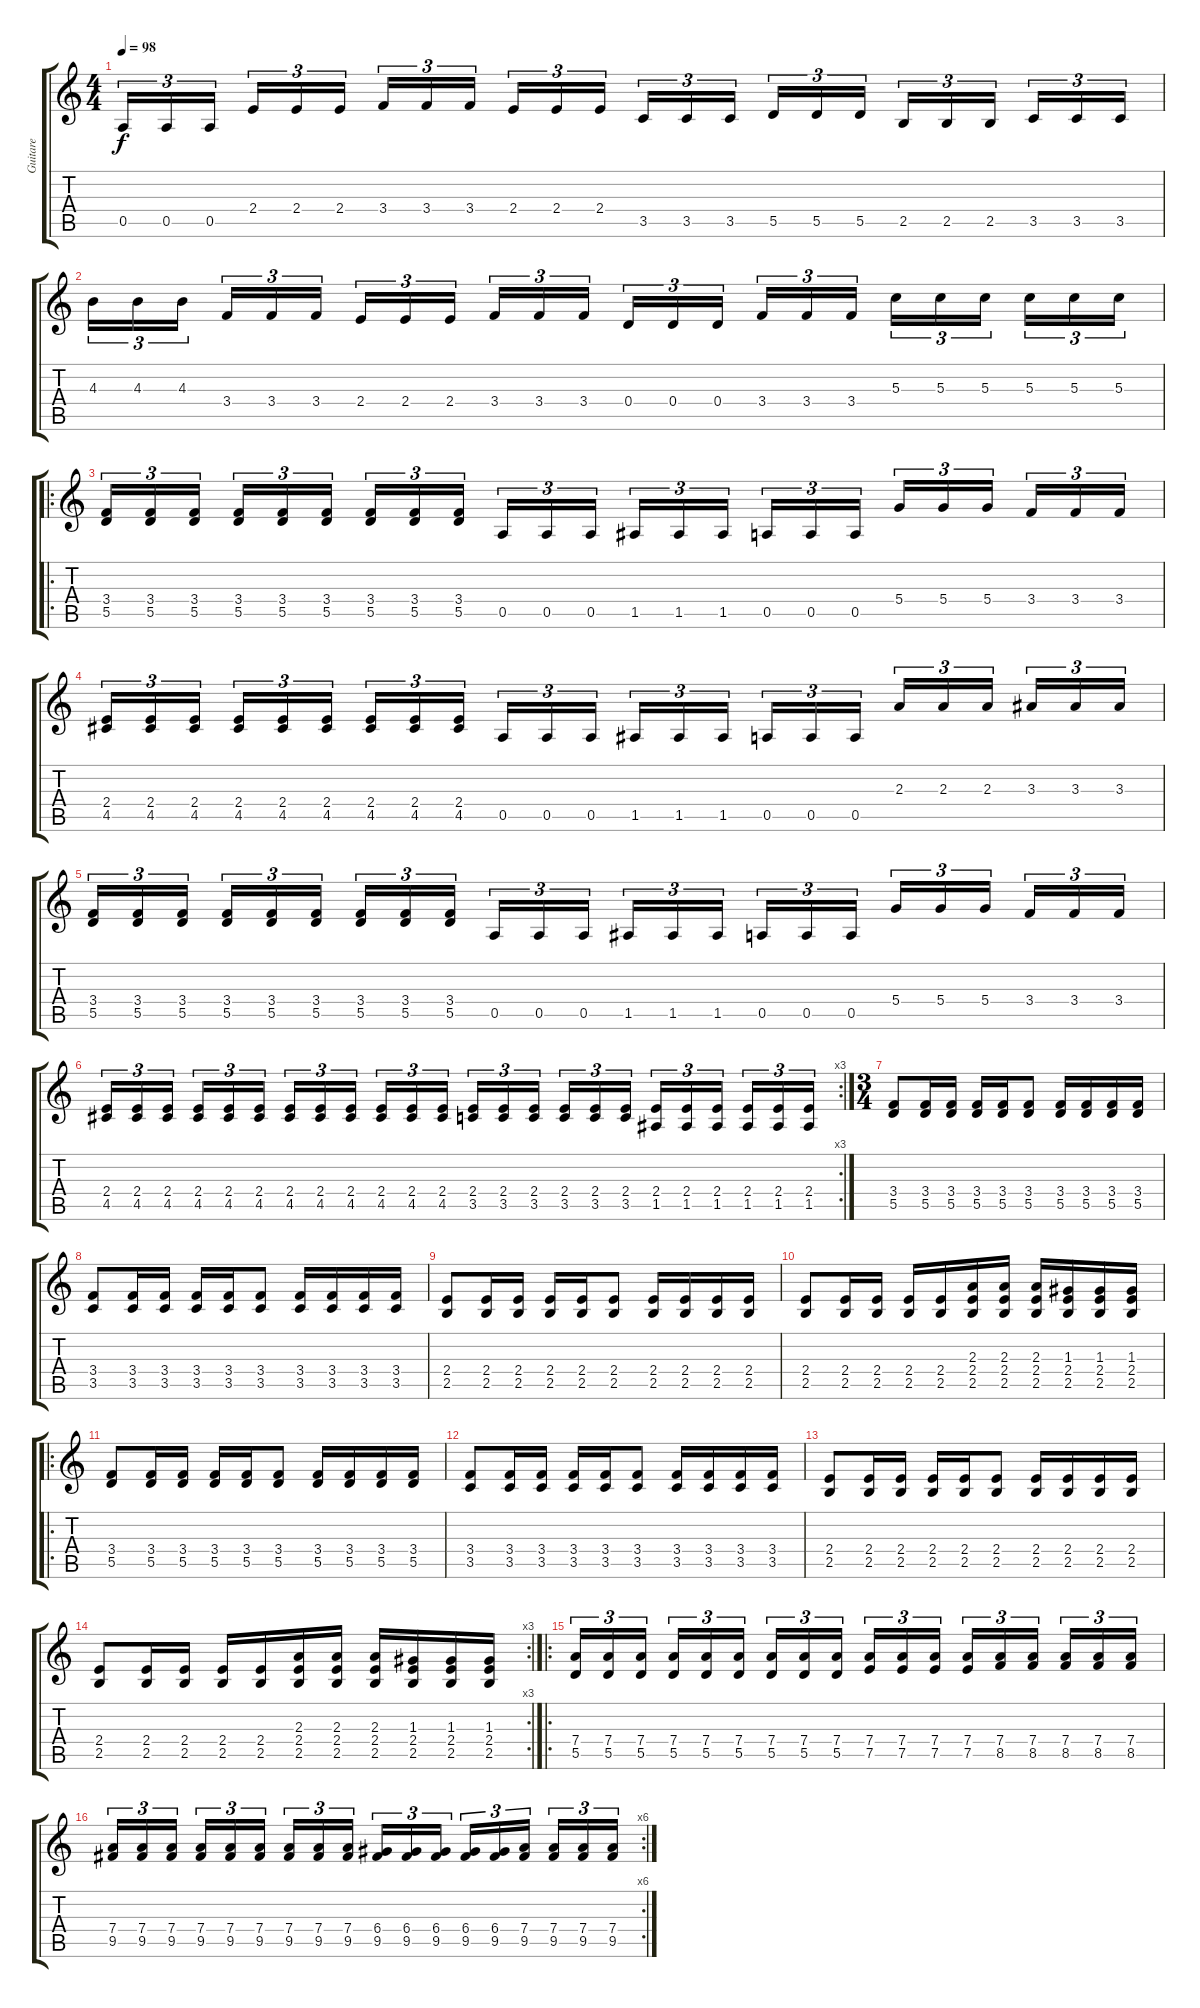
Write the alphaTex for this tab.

\track ("Guitare" "Guitare") {instrument distortionguitar}
\staff {score tabs}
\tuning (E4 B3 G3 D3 A2 E2) {hide}
\ts (4 4)
\tempo 98
\clef g2
\ks c
0.5.16{tu (3 2) dy f} 0.5.16{tu (3 2)} 0.5.16{tu (3 2) beam splitsecondary} 2.4.16{tu (3 2)} 2.4.16{tu (3 2)} 2.4.16{tu (3 2)} 3.4.16{tu (3 2)} 3.4.16{tu (3 2)} 3.4.16{tu (3 2) beam splitsecondary} 2.4.16{tu (3 2)} 2.4.16{tu (3 2)} 2.4.16{tu (3 2)} 3.5.16{tu (3 2)} 3.5.16{tu (3 2)} 3.5.16{tu (3 2) beam splitsecondary} 5.5.16{tu (3 2)} 5.5.16{tu (3 2)} 5.5.16{tu (3 2)} 2.5.16{tu (3 2)} 2.5.16{tu (3 2)} 2.5.16{tu (3 2) beam splitsecondary} 3.5.16{tu (3 2)} 3.5.16{tu (3 2)} 3.5.16{tu (3 2)} |
4.3.16{tu (3 2)} 4.3.16{tu (3 2)} 4.3.16{tu (3 2) beam splitsecondary} 3.4.16{tu (3 2)} 3.4.16{tu (3 2)} 3.4.16{tu (3 2)} 2.4.16{tu (3 2)} 2.4.16{tu (3 2)} 2.4.16{tu (3 2) beam splitsecondary} 3.4.16{tu (3 2)} 3.4.16{tu (3 2)} 3.4.16{tu (3 2)} 0.4.16{tu (3 2)} 0.4.16{tu (3 2)} 0.4.16{tu (3 2) beam splitsecondary} 3.4.16{tu (3 2)} 3.4.16{tu (3 2)} 3.4.16{tu (3 2)} 5.3.16{tu (3 2)} 5.3.16{tu (3 2)} 5.3.16{tu (3 2) beam splitsecondary} 5.3.16{tu (3 2)} 5.3.16{tu (3 2)} 5.3.16{tu (3 2)} |
\ro
(3.4 5.5).16{tu (3 2)} (3.4 5.5).16{tu (3 2)} (3.4 5.5).16{tu (3 2) beam splitsecondary} (3.4 5.5).16{tu (3 2)} (3.4 5.5).16{tu (3 2)} (3.4 5.5).16{tu (3 2)} (3.4 5.5).16{tu (3 2)} (3.4 5.5).16{tu (3 2)} (3.4 5.5).16{tu (3 2) beam splitsecondary} 0.5.16{tu (3 2)} 0.5.16{tu (3 2)} 0.5.16{tu (3 2)} 1.5.16{tu (3 2)} 1.5.16{tu (3 2)} 1.5.16{tu (3 2) beam splitsecondary} 0.5.16{tu (3 2)} 0.5.16{tu (3 2)} 0.5.16{tu (3 2)} 5.4.16{tu (3 2)} 5.4.16{tu (3 2)} 5.4.16{tu (3 2) beam splitsecondary} 3.4.16{tu (3 2)} 3.4.16{tu (3 2)} 3.4.16{tu (3 2)} |
(2.4 4.5).16{tu (3 2)} (2.4 4.5).16{tu (3 2)} (2.4 4.5).16{tu (3 2) beam splitsecondary} (2.4 4.5).16{tu (3 2)} (2.4 4.5).16{tu (3 2)} (2.4 4.5).16{tu (3 2)} (2.4 4.5).16{tu (3 2)} (2.4 4.5).16{tu (3 2)} (2.4 4.5).16{tu (3 2) beam splitsecondary} 0.5.16{tu (3 2)} 0.5.16{tu (3 2)} 0.5.16{tu (3 2)} 1.5.16{tu (3 2)} 1.5.16{tu (3 2)} 1.5.16{tu (3 2) beam splitsecondary} 0.5.16{tu (3 2)} 0.5.16{tu (3 2)} 0.5.16{tu (3 2)} 2.3.16{tu (3 2)} 2.3.16{tu (3 2)} 2.3.16{tu (3 2) beam splitsecondary} 3.3.16{tu (3 2)} 3.3.16{tu (3 2)} 3.3.16{tu (3 2)} |
(3.4 5.5).16{tu (3 2)} (3.4 5.5).16{tu (3 2)} (3.4 5.5).16{tu (3 2) beam splitsecondary} (3.4 5.5).16{tu (3 2)} (3.4 5.5).16{tu (3 2)} (3.4 5.5).16{tu (3 2)} (3.4 5.5).16{tu (3 2)} (3.4 5.5).16{tu (3 2)} (3.4 5.5).16{tu (3 2) beam splitsecondary} 0.5.16{tu (3 2)} 0.5.16{tu (3 2)} 0.5.16{tu (3 2)} 1.5.16{tu (3 2)} 1.5.16{tu (3 2)} 1.5.16{tu (3 2) beam splitsecondary} 0.5.16{tu (3 2)} 0.5.16{tu (3 2)} 0.5.16{tu (3 2)} 5.4.16{tu (3 2)} 5.4.16{tu (3 2)} 5.4.16{tu (3 2) beam splitsecondary} 3.4.16{tu (3 2)} 3.4.16{tu (3 2)} 3.4.16{tu (3 2)} |
\rc 3
(2.4 4.5).16{tu (3 2)} (2.4 4.5).16{tu (3 2)} (2.4 4.5).16{tu (3 2) beam splitsecondary} (2.4 4.5).16{tu (3 2)} (2.4 4.5).16{tu (3 2)} (2.4 4.5).16{tu (3 2)} (2.4 4.5).16{tu (3 2)} (2.4 4.5).16{tu (3 2)} (2.4 4.5).16{tu (3 2) beam splitsecondary} (2.4 4.5).16{tu (3 2)} (2.4 4.5).16{tu (3 2)} (2.4 4.5).16{tu (3 2)} (2.4 3.5).16{tu (3 2)} (2.4 3.5).16{tu (3 2)} (2.4 3.5).16{tu (3 2) beam splitsecondary} (2.4 3.5).16{tu (3 2)} (2.4 3.5).16{tu (3 2)} (2.4 3.5).16{tu (3 2)} (2.4 1.5).16{tu (3 2)} (2.4 1.5).16{tu (3 2)} (2.4 1.5).16{tu (3 2) beam splitsecondary} (2.4 1.5).16{tu (3 2)} (2.4 1.5).16{tu (3 2)} (2.4 1.5).16{tu (3 2)} |
\ts (3 4)
(3.4 5.5).8 (3.4 5.5).16 (3.4 5.5).16 (3.4 5.5).16 (3.4 5.5).16 (3.4 5.5).8 (3.4 5.5).16 (3.4 5.5).16 (3.4 5.5).16 (3.4 5.5).16 |
(3.4 3.5).8 (3.4 3.5).16 (3.4 3.5).16 (3.4 3.5).16 (3.4 3.5).16 (3.4 3.5).8 (3.4 3.5).16 (3.4 3.5).16 (3.4 3.5).16 (3.4 3.5).16 |
(2.4 2.5).8 (2.4 2.5).16 (2.4 2.5).16 (2.4 2.5).16 (2.4 2.5).16 (2.4 2.5).8 (2.4 2.5).16 (2.4 2.5).16 (2.4 2.5).16 (2.4 2.5).16 |
(2.4 2.5).8 (2.4 2.5).16 (2.4 2.5).16 (2.4 2.5).16 (2.4 2.5).16 (2.3 2.4 2.5).16 (2.3 2.4 2.5).16 (2.3 2.4 2.5).16 (1.3 2.4 2.5).16 (1.3 2.4 2.5).16 (1.3 2.4 2.5).16 |
\ro
(3.4 5.5).8 (3.4 5.5).16 (3.4 5.5).16 (3.4 5.5).16 (3.4 5.5).16 (3.4 5.5).8 (3.4 5.5).16 (3.4 5.5).16 (3.4 5.5).16 (3.4 5.5).16 |
(3.4 3.5).8 (3.4 3.5).16 (3.4 3.5).16 (3.4 3.5).16 (3.4 3.5).16 (3.4 3.5).8 (3.4 3.5).16 (3.4 3.5).16 (3.4 3.5).16 (3.4 3.5).16 |
(2.4 2.5).8 (2.4 2.5).16 (2.4 2.5).16 (2.4 2.5).16 (2.4 2.5).16 (2.4 2.5).8 (2.4 2.5).16 (2.4 2.5).16 (2.4 2.5).16 (2.4 2.5).16 |
\rc 3
(2.4 2.5).8 (2.4 2.5).16 (2.4 2.5).16 (2.4 2.5).16 (2.4 2.5).16 (2.3 2.4 2.5).16 (2.3 2.4 2.5).16 (2.3 2.4 2.5).16 (1.3 2.4 2.5).16 (1.3 2.4 2.5).16 (1.3 2.4 2.5).16 |
\ro
(7.4 5.5).16{tu (3 2)} (7.4 5.5).16{tu (3 2)} (7.4 5.5).16{tu (3 2) beam splitsecondary} (7.4 5.5).16{tu (3 2)} (7.4 5.5).16{tu (3 2)} (7.4 5.5).16{tu (3 2)} (7.4 5.5).16{tu (3 2)} (7.4 5.5).16{tu (3 2)} (7.4 5.5).16{tu (3 2) beam splitsecondary} (7.4 7.5).16{tu (3 2)} (7.4 7.5).16{tu (3 2)} (7.4 7.5).16{tu (3 2)} (7.4 7.5).16{tu (3 2)} (7.4 8.5).16{tu (3 2)} (7.4 8.5).16{tu (3 2) beam splitsecondary} (7.4 8.5).16{tu (3 2)} (7.4 8.5).16{tu (3 2)} (7.4 8.5).16{tu (3 2)} |
\rc 6
(7.4 9.5).16{tu (3 2)} (7.4 9.5).16{tu (3 2)} (7.4 9.5).16{tu (3 2) beam splitsecondary} (7.4 9.5).16{tu (3 2)} (7.4 9.5).16{tu (3 2)} (7.4 9.5).16{tu (3 2)} (7.4 9.5).16{tu (3 2)} (7.4 9.5).16{tu (3 2)} (7.4 9.5).16{tu (3 2) beam splitsecondary} (6.4 9.5).16{tu (3 2)} (6.4 9.5).16{tu (3 2)} (6.4 9.5).16{tu (3 2)} (6.4 9.5).16{tu (3 2)} (6.4 9.5).16{tu (3 2)} (7.4 9.5).16{tu (3 2) beam splitsecondary} (7.4 9.5).16{tu (3 2)} (7.4 9.5).16{tu (3 2)} (7.4 9.5).16{tu (3 2)}
